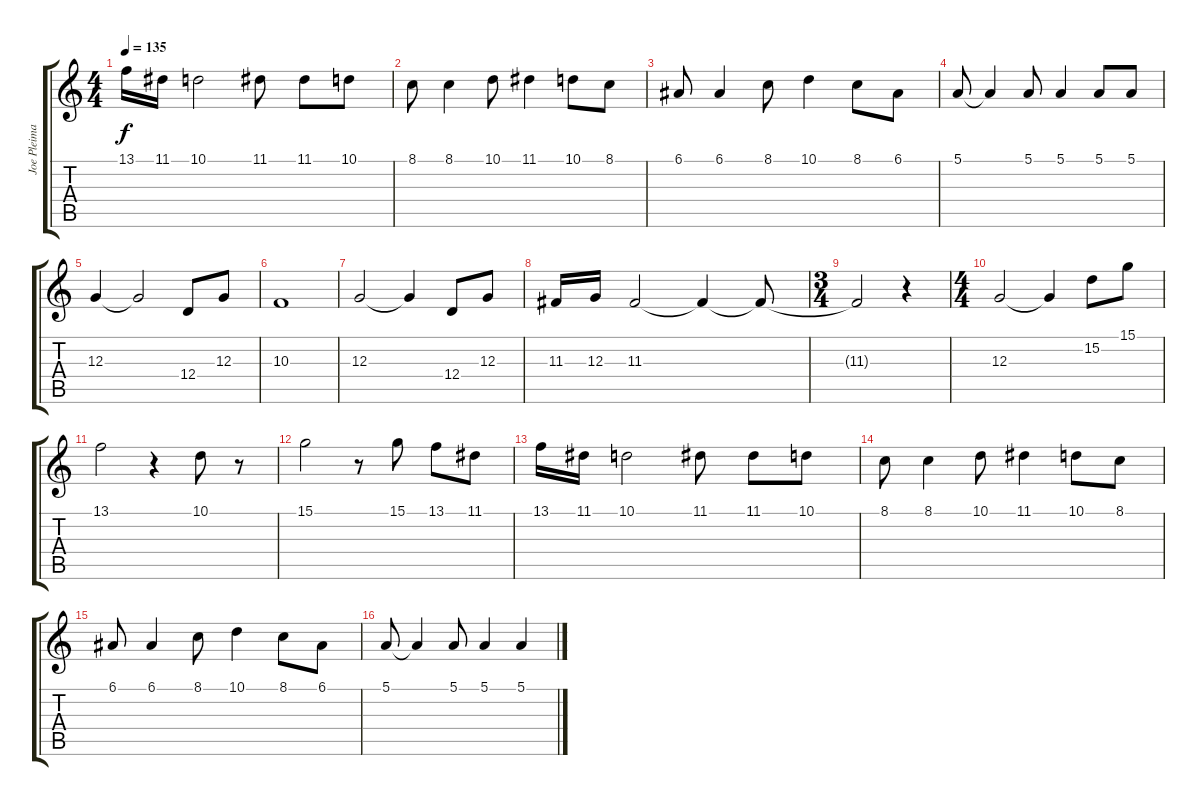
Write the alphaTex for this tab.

\track ("Joe Pleiman" "Joe Pleima") {instrument whistle}
\staff {score tabs}
\tuning (E4 B3 G3 D3 A2 E2) {hide}
\ts (4 4)
\tempo 135
\clef g2
\ks c
13.1.16{dy f} 11.1.16 10.1.2 11.1.8 11.1.8 10.1.8 |
8.1.8 8.1.4 10.1.8 11.1.4 10.1.8 8.1.8 |
6.1.8 6.1.4 8.1.8 10.1.4 8.1.8 6.1.8 |
5.1.8 5.1{t}.4 5.1.8 5.1.4 5.1.8 5.1.8 |
12.3.4 12.3{t}.2 12.4.8 12.3.8 |
10.3.1 |
12.3.2 12.3{t}.4 12.4.8 12.3.8 |
11.3.16 12.3.16 11.3.2 11.3{t}.4 11.3{t}.8 |
\ts (3 4)
11.3{t}.2 r.4 |
\ts (4 4)
12.3.2 12.3{t}.4 15.2.8 15.1.8 |
13.1.2 r.4 10.1.8 r.8 |
15.1.2 r.8 15.1.8 13.1.8 11.1.8 |
13.1.16 11.1.16 10.1.2 11.1.8 11.1.8 10.1.8 |
8.1.8 8.1.4 10.1.8 11.1.4 10.1.8 8.1.8 |
6.1.8 6.1.4 8.1.8 10.1.4 8.1.8 6.1.8 |
5.1.8 5.1{t}.4 5.1.8 5.1.4 5.1.4
